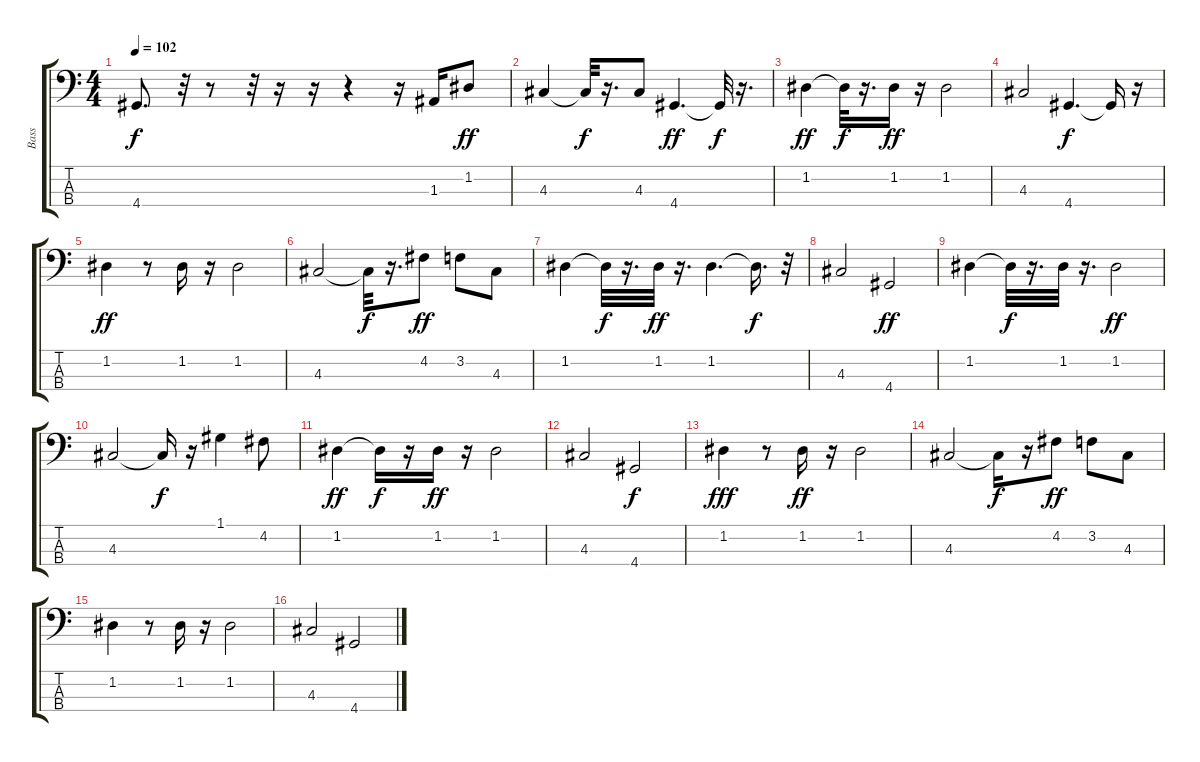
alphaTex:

\track ("Bass" "Bass") {instrument fretlessbass}
\staff {score tabs}
\tuning (G2 D2 A1 E1) {hide}
\ts (4 4)
\tempo 102
\clef f4
\ks c
4.4{t}.8{d dy f} r.32 r.8 r.32 r.16 r.16 r.4 r.16 1.3.16 1.2.8{dy ff} |
4.3.4 4.3{t}.32{dy f} r.16{d} 4.3.8 4.4.4{d dy ff} 4.4{t}.32{dy f} r.16{d} |
1.2.4{dy ff volume 16 balance 8} 1.2{t}.32{dy f} r.16{d} 1.2.16{dy ff} r.16 1.2.2 |
4.3.2 4.4.4{d dy f} 4.4{t}.16 r.16 |
1.2.4{dy ff} r.8 1.2.16 r.16 1.2.2 |
4.3.2 4.3{t}.32{dy f} r.16{d} 4.2.8{dy ff} 3.2.8 4.3.8 |
1.2.4 1.2{t}.32{dy f} r.16{d} 1.2.32{dy ff} r.16{d} 1.2.4{d} 1.2{t}.16{d dy f} r.32 |
4.3.2 4.4.2{dy ff} |
1.2.4 1.2{t}.32{dy f} r.16{d} 1.2.32 r.16{d} 1.2.2{dy ff} |
4.3.2 4.3{t}.16{dy f} r.16 1.1.4 4.2.8 |
1.2.4{dy ff} 1.2{t}.16{dy f} r.16 1.2.16{dy ff} r.16 1.2.2 |
4.3.2 4.4.2{dy f} |
1.2.4{dy fff} r.8 1.2.16{dy ff} r.16 1.2.2 |
4.3.2 4.3{t}.16{dy f} r.16 4.2.8{dy ff} 3.2.8 4.3.8 |
1.2.4 r.8 1.2.16 r.16 1.2.2 |
4.3.2 4.4.2
